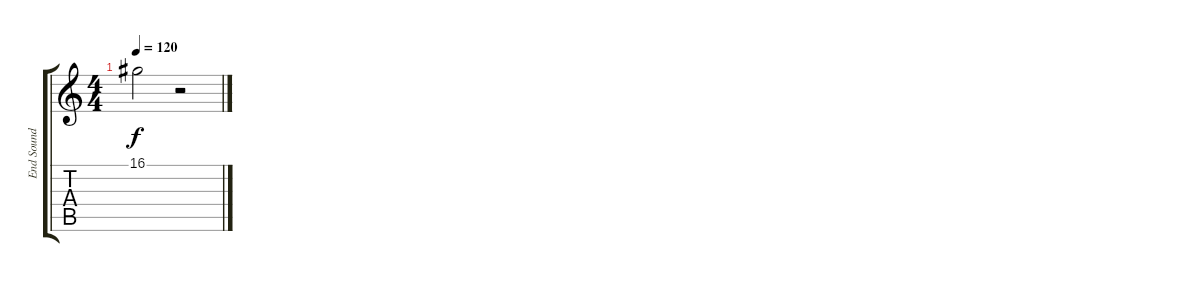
\track ("End Sound" "End Sound") {instrument seashore}
\staff {score tabs}
\tuning (E4 B3 G3 D3 A2 E2) {hide}
\ts (4 4)
\tempo 120
\clef g2
\ks c
16.1.2{dy f} r.2
